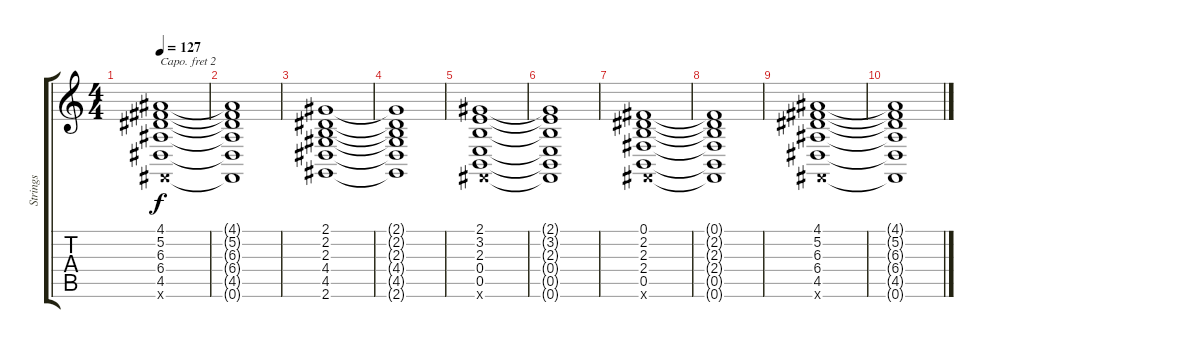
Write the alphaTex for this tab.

\track ("Strings" "Strings") {instrument stringensemble1}
\staff {score tabs}
\capo 2
\tuning (E4 B3 G3 D3 A2 E2) {hide}
\ts (4 4)
\tempo 127
\clef g2
\ks c
(4.1 5.2 6.3 6.4 4.5 0.6{x}).1{dy f} |
(4.1{t} 5.2{t} 6.3{t} 6.4{t} 4.5{t} 0.6{t}).1 |
(2.1 2.2 2.3 4.4 4.5 2.6).1 |
(2.1{t} 2.2{t} 2.3{t} 4.4{t} 4.5{t} 2.6{t}).1 |
(2.1 3.2 2.3 0.4 0.5 0.6{x}).1 |
(2.1{t} 3.2{t} 2.3{t} 0.4{t} 0.5{t} 0.6{t}).1 |
(0.1 2.2 2.3 2.4 0.5 0.6{x}).1 |
(0.1{t} 2.2{t} 2.3{t} 2.4{t} 0.5{t} 0.6{t}).1 |
(4.1 5.2 6.3 6.4 4.5 0.6{x}).1 |
(4.1{t} 5.2{t} 6.3{t} 6.4{t} 4.5{t} 0.6{t}).1
